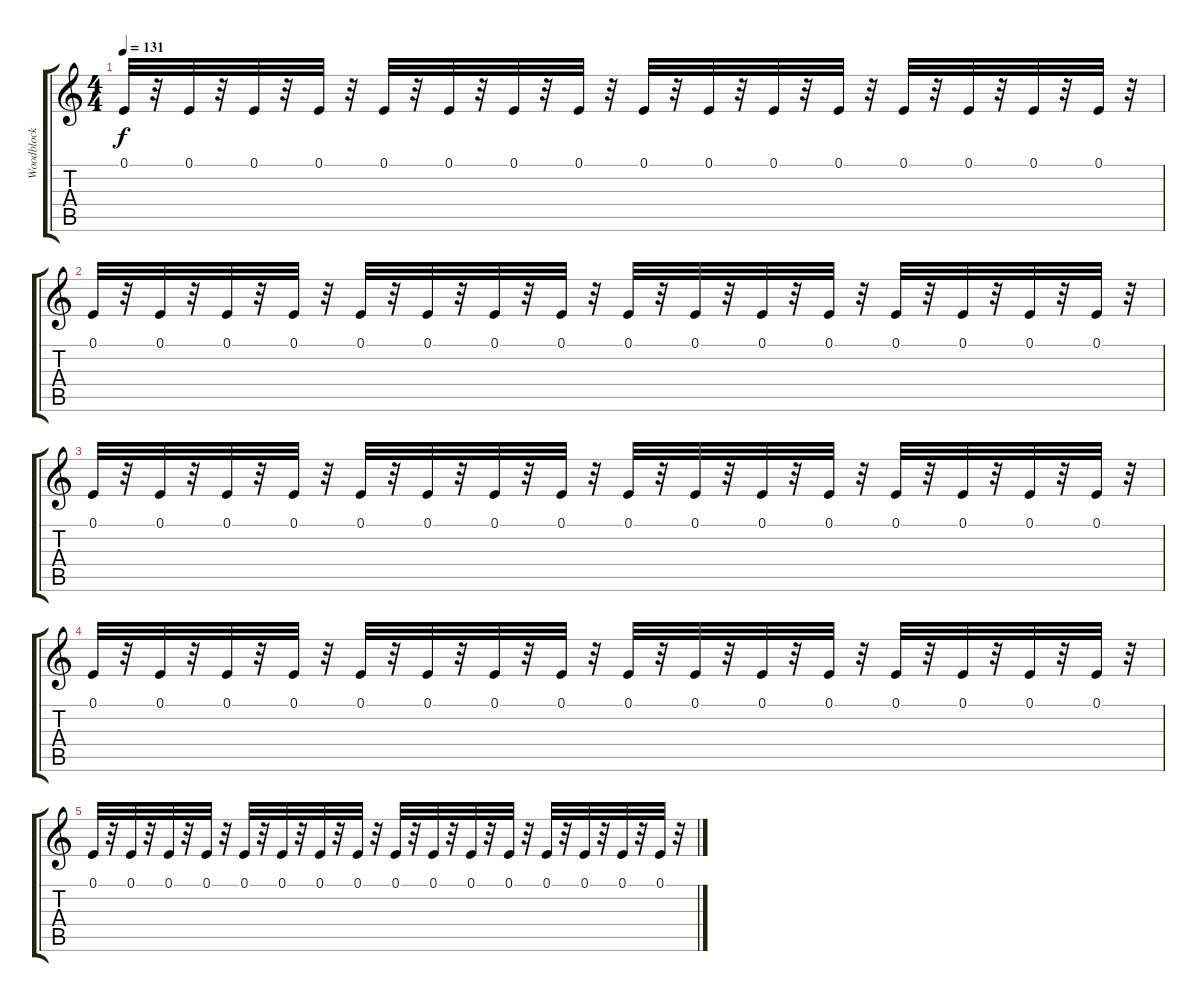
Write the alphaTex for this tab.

\track ("Woodblock" "Woodblock") {instrument woodblock}
\staff {score tabs}
\tuning (E4 B3 G3 D3 A2 E2) {hide}
\ts (4 4)
\tempo 131
\clef g2
\ks c
0.1.32{dy f balance 3} r.32 0.1.32 r.32 0.1.32 r.32 0.1.32 r.32 0.1.32 r.32 0.1.32 r.32 0.1.32 r.32 0.1.32 r.32 0.1.32 r.32 0.1.32 r.32 0.1.32 r.32 0.1.32 r.32 0.1.32 r.32 0.1.32 r.32 0.1.32 r.32 0.1.32 r.32 |
0.1.32 r.32 0.1.32 r.32 0.1.32 r.32 0.1.32 r.32 0.1.32 r.32 0.1.32 r.32 0.1.32 r.32 0.1.32 r.32 0.1.32 r.32 0.1.32 r.32 0.1.32 r.32 0.1.32 r.32 0.1.32 r.32 0.1.32 r.32 0.1.32 r.32 0.1.32 r.32 |
0.1.32 r.32 0.1.32 r.32 0.1.32 r.32 0.1.32 r.32 0.1.32 r.32 0.1.32 r.32 0.1.32 r.32 0.1.32 r.32 0.1.32 r.32 0.1.32 r.32 0.1.32 r.32 0.1.32 r.32 0.1.32 r.32 0.1.32 r.32 0.1.32 r.32 0.1.32 r.32 |
0.1.32 r.32 0.1.32 r.32 0.1.32 r.32 0.1.32 r.32 0.1.32 r.32 0.1.32 r.32 0.1.32 r.32 0.1.32 r.32 0.1.32 r.32 0.1.32 r.32 0.1.32 r.32 0.1.32 r.32 0.1.32 r.32 0.1.32 r.32 0.1.32 r.32 0.1.32 r.32 |
0.1.32 r.32 0.1.32 r.32 0.1.32 r.32 0.1.32 r.32 0.1.32 r.32 0.1.32 r.32 0.1.32 r.32 0.1.32 r.32 0.1.32 r.32 0.1.32 r.32 0.1.32 r.32 0.1.32 r.32 0.1.32 r.32 0.1.32 r.32 0.1.32 r.32 0.1.32 r.32
